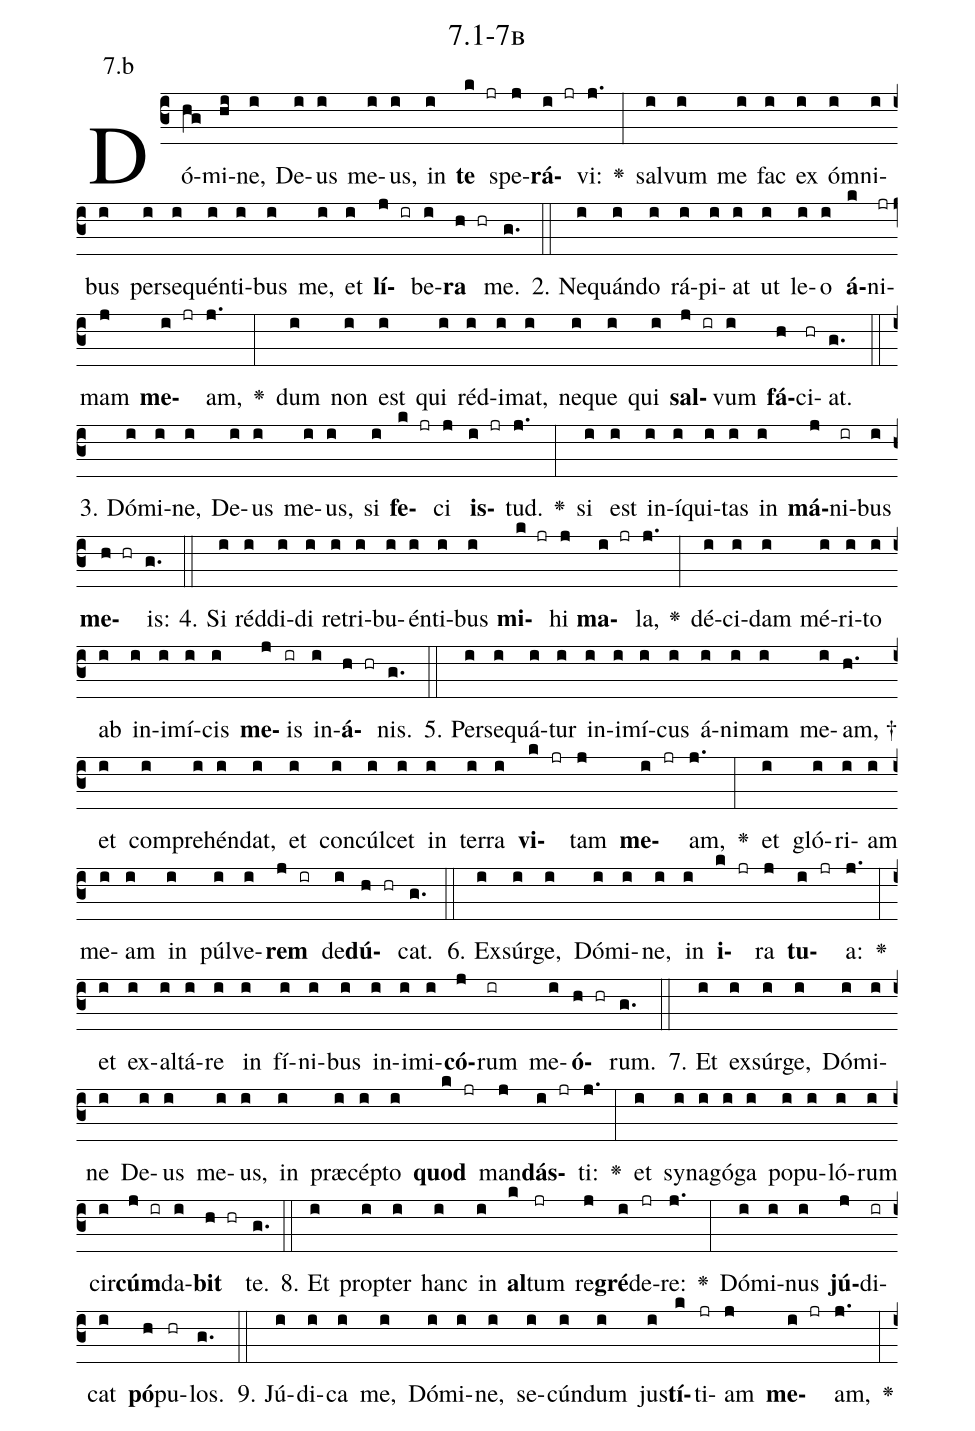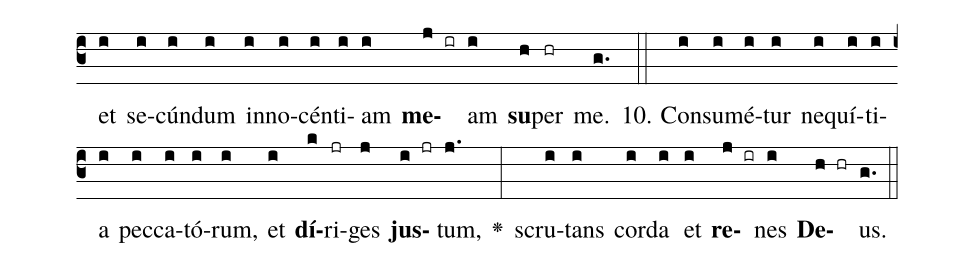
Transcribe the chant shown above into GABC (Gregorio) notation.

name: 7.1-7b;
annotation: 7.b;
%%
(c3)Dó(hg)mi(hi)ne,(i) De(i)us(i) me(i)us,(i) in(i) <b>te</b>(k jr) spe(j)<b>rá</b>(i jr)vi:(j.) <v>\greheightstar</v>(:) sal(i)vum(i) me(i) fac(i) ex(i) óm(i)ni(i)bus(i) per(i)se(i)quén(i)ti(i)bus(i) me,(i) et(i) <b>lí</b>(j ir)be(i)<b>ra</b>(h hr) me.(g.) (::)
2. Ne(i)quán(i)do(i) rá(i)pi(i)at(i) ut(i) le(i)o(i) <b>á</b>(k)ni(jr)mam(j) <b>me</b>(i jr)am,(j.) <v>\greheightstar</v>(:) dum(i) non(i) est(i) qui(i) réd(i)i(i)mat,(i) ne(i)que(i) qui(i) <b>sal</b>(j ir)vum(i) <b>fá</b>(h)ci(hr)at.(g.) (::)
3. Dó(i)mi(i)ne,(i) De(i)us(i) me(i)us,(i) si(i) <b>fe</b>(k jr)ci(j) <b>is</b>(i jr)tud.(j.) <v>\greheightstar</v>(:) si(i) est(i) in(i)í(i)qui(i)tas(i) in(i) <b>má</b>(j)ni(ir)bus(i) <b>me</b>(h hr)is:(g.) (::)
4. Si(i) réd(i)di(i)di(i) re(i)tri(i)bu(i)én(i)ti(i)bus(i) <b>mi</b>(k jr)hi(j) <b>ma</b>(i jr)la,(j.) <v>\greheightstar</v>(:) dé(i)ci(i)dam(i) mé(i)ri(i)to(i) ab(i) in(i)i(i)mí(i)cis(i) <b>me</b>(j)is(ir) in(i)<b>á</b>(h hr)nis.(g.) (::)
5. Per(i)se(i)quá(i)tur(i) in(i)i(i)mí(i)cus(i) á(i)ni(i)mam(i) me(i)am, †(h.) et(i) com(i)pre(i)hén(i)dat,(i) et(i) con(i)cúl(i)cet(i) in(i) ter(i)ra(i) <b>vi</b>(k jr)tam(j) <b>me</b>(i jr)am,(j.) <v>\greheightstar</v>(:) et(i) gló(i)ri(i)am(i) me(i)am(i) in(i) púl(i)ve(i)<b>rem</b>(j ir) de(i)<b>dú</b>(h hr)cat.(g.) (::)
6. Ex(i)súr(i)ge,(i) Dó(i)mi(i)ne,(i) in(i) <b>i</b>(k jr)ra(j) <b>tu</b>(i jr)a:(j.) <v>\greheightstar</v>(:) et(i) ex(i)al(i)tá(i)re(i) in(i) fí(i)ni(i)bus(i) in(i)i(i)mi(i)<b>có</b>(j)rum(ir) me(i)<b>ó</b>(h hr)rum.(g.) (::)
7. Et(i) ex(i)súr(i)ge,(i) Dó(i)mi(i)ne(i) De(i)us(i) me(i)us,(i) in(i) præ(i)cép(i)to(i) <b>quod</b>(k jr) man(j)<b>dás</b>(i jr)ti:(j.) <v>\greheightstar</v>(:) et(i) sy(i)na(i)gó(i)ga(i) po(i)pu(i)ló(i)rum(i) cir(i)<b>cúm</b>(j ir)da(i)<b>bit</b>(h hr) te.(g.) (::)
8. Et(i) prop(i)ter(i) hanc(i) in(i) <b>al</b>(k)tum(jr) re(j)<b>gré</b>(i)de(jr)re:(j.) <v>\greheightstar</v>(:) Dó(i)mi(i)nus(i) <b>jú</b>(j)di(ir)cat(i) <b>pó</b>(h)pu(hr)los.(g.) (::)
9. Jú(i)di(i)ca(i) me,(i) Dó(i)mi(i)ne,(i) se(i)cún(i)dum(i) jus(i)<b>tí</b>(k)ti(jr)am(j) <b>me</b>(i jr)am,(j.) <v>\greheightstar</v>(:) et(i) se(i)cún(i)dum(i) in(i)no(i)cén(i)ti(i)am(i) <b>me</b>(j ir)am(i) <b>su</b>(h)per(hr) me.(g.) (::)
10. Con(i)su(i)mé(i)tur(i) ne(i)quí(i)ti(i)a(i) pec(i)ca(i)tó(i)rum,(i) et(i) <b>dí</b>(k)ri(jr)ges(j) <b>jus</b>(i jr)tum,(j.) <v>\greheightstar</v>(:) scru(i)tans(i) cor(i)da(i) et(i) <b>re</b>(j ir)nes(i) <b>De</b>(h hr)us.(g.) (::)
